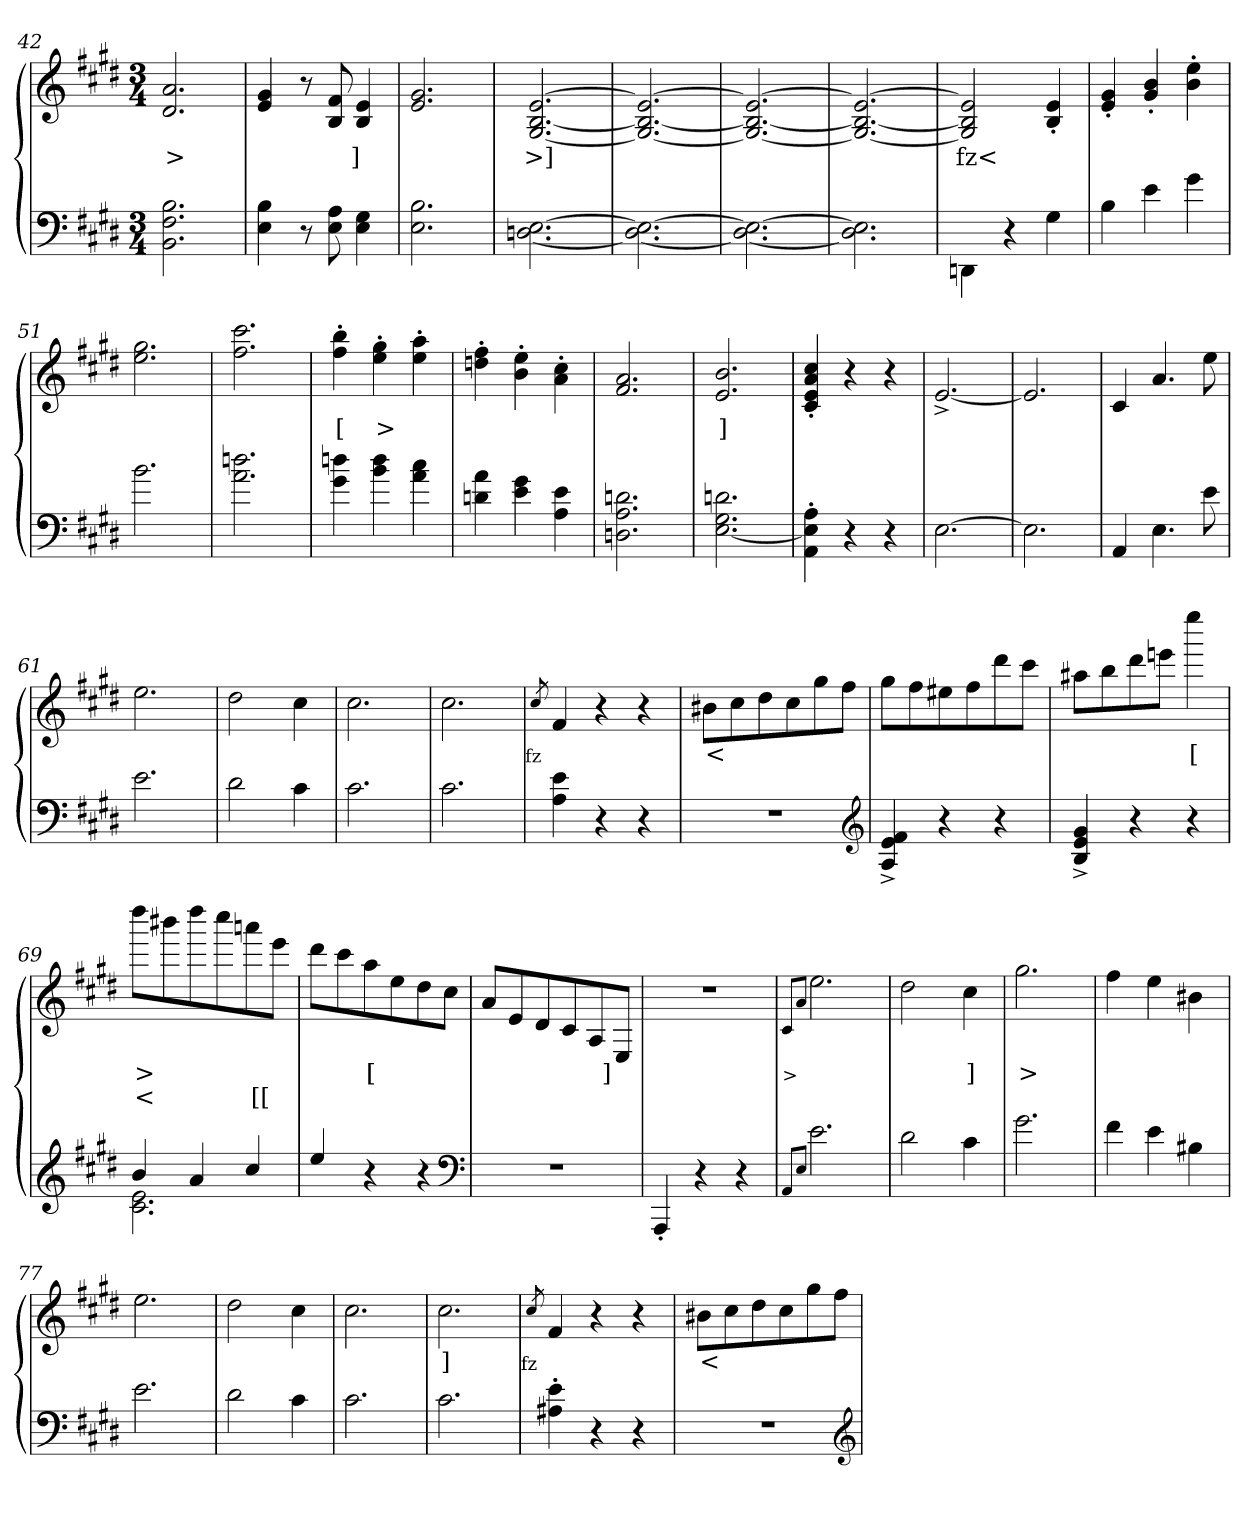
**kern	**kern	**text	**text
*part2	*part1	*part1	*part1
*staff2	*staff1	*staff1	*staff1
*clefF4	*clefG2	*	*
*k[f#c#g#d#]	*k[f#c#g#d#]	*	*
*M3/4	*M3/4	*	*
=42	=42	=42	=42
2.B 2.F# 2.BB	2.a 2.d#	>	.
=43	=43	=43	=43
4B 4E	4g# 4e	.	.
8r	8r	.	.
8A 8E	8f# 8B	.	.
4G# 4E	4e 4B	]	.
=44	=44	=44	=44
2.B 2.E	2.g# 2.e	.	.
=45	=45	=45	=45
[2.E [2.Dn	[2.e [2.B [2.G#	>]	.
=46	=46	=46	=46
2.E_ 2.Dn_	2.e_ 2.B_ 2.G#_	.	.
=47	=47	=47	=47
2.E_ 2.Dn_	2.e_ 2.B_ 2.G#_	.	.
=48	=48	=48	=48
2.E] 2.Dn]	2.e_ 2.B_ 2.G#_	.	.
=49	=49	=49	=49
4DDn\	2e] 2B] 2G#]	fz<	.
4r	.	.	.
4G#\	4e'> 4B'>	.	.
=50	=50	=50	=50
4B	4g#'> 4e'>	.	.
4e	4b'> 4g#'>	.	.
4g#	4ee'> 4b'>	.	.
=51	=51	=51	=51
2.b	2.gg# 2.ee	.	.
=52	=52	=52	=52
2.ddn 2.a	2.ccc# 2.ff#	.	.
=53	=53	=53	=53
4ddn 4g#	4bb'> 4ff#'>	[	.
4dd 4b	4gg#'> 4ee'>	>	.
4cc# 4a	4aa'> 4ee'>	.	.
=54	=54	=54	=54
4a 4dn	4ff#'> 4ddn'>	.	.
4g# 4e	4ee'> 4b'>	.	.
4e 4A	4cc#'> 4a'>	.	.
=55	=55	=55	=55
2.dn 2.A 2.Dn	2.a 2.f#	.	.
=56	=56	=56	=56
2.dn 2.G# [2.E	2.b 2.e	]	.
=57	=57	=57	=57
4A'> 4E]'> 4AA'>	4cc#'> 4a'> 4e'> 4c#'>	.	.
4r	4r	.	.
4r	4r	.	.
=58	=58	=58	=58
[2.E	[2.e^>	.	.
=59	=59	=59	=59
2.E]	2.e]	.	.
=60	=60	=60	=60
4AA/	4c#	.	.
4.E	4.a	.	.
8e	8ee\	.	.
=61	=61	=61	=61
2.e	2.ee\	.	.
=62	=62	=62	=62
2d#	2dd#	.	.
4c#	4cc#	.	.
=63	=63	=63	=63
2.c#	2.cc#	.	.
=64	=64	=64	=64
2.c#	2.cc#	.	.
=65	=65	=65	=65
.	8qcc#/	fz	.
4e 4A	4f#	.	.
4r	4r	.	.
4r	4r	.	.
=66	=66	=66	=66
2.r	8b#XL	<	.
.	8cc#	.	.
.	8dd#	.	.
.	8cc#	.	.
.	8gg#	.	.
.	8ff#J	.	.
*clefG2	*	*	*
=67	=67	=67	=67
4f#^> 4e^> 4A^>	8gg#L	.	.
.	8ff#	.	.
4r	8ee#X	.	.
.	8ff#	.	.
4r	8ddd#	.	.
.	8ccc#J	.	.
=68	=68	=68	=68
4g#^> 4e^> 4B^>	8aa#XL	.	.
.	8bb	.	.
4r	8ddd#	.	.
.	8eeenJ	.	.
4r	4eeee	[	.
=69	=69	=69	=69
*^	*	*	*
4b	2.e 2.c#	8dddd#L	>	<
.	.	8bbb#X	.	.
4a	.	8dddd#	.	.
.	.	8cccc#	.	.
4cc#	.	8aaan	.	.
.	.	8eeeJ	.	[[
*v	*v	*	*	*
=70	=70	=70	=70
4ee/	8ddd#L	.	.
.	8ccc#	.	.
4r	8aa	[	.
.	8ee	.	.
4r	8dd#	.	.
.	8cc#J	.	.
*clefF4	*	*	*
=71	=71	=71	=71
2.r	8aL	.	.
.	8e	.	.
.	8d#	.	.
.	8c#	.	.
.	8A	.	.
.	8EJ	]	.
=72	=72	=72	=72
4AAA'>	2.r	.	.
4r	.	.	.
4r	.	.	.
=73	=73	=73	=73
8qqAA/L	8qqc#/L	>	.
8qqE/J	8qqa/J	.	.
2.e	2.ee	.	.
=74	=74	=74	=74
2d#	2dd#	.	.
4c#	4cc#	]	.
=75	=75	=75	=75
2.g#	2.gg#	>	.
=76	=76	=76	=76
4f#	4ff#	.	.
4e	4ee	.	.
4B#X	4b#X	.	.
=77	=77	=77	=77
2.e	2.ee	.	.
=78	=78	=78	=78
2d#	2dd#	.	.
4c#	4cc#	.	.
=79	=79	=79	=79
2.c#	2.cc#	.	.
=80	=80	=80	=80
2.c#	2.cc#	]	.
=81	=81	=81	=81
.	8qcc#/	fz	.
4e'> 4A#X'>	4f#	.	.
4r	4r	.	.
4r	4r	.	.
=82	=82	=82	=82
2.r	8b#XL	<	.
.	8cc#	.	.
.	8dd#	.	.
.	8cc#	.	.
.	8gg#	.	.
.	8ff#J	.	.
*clefG2	*	*	*
=	=	=	=
*-	*-	*-	*-
